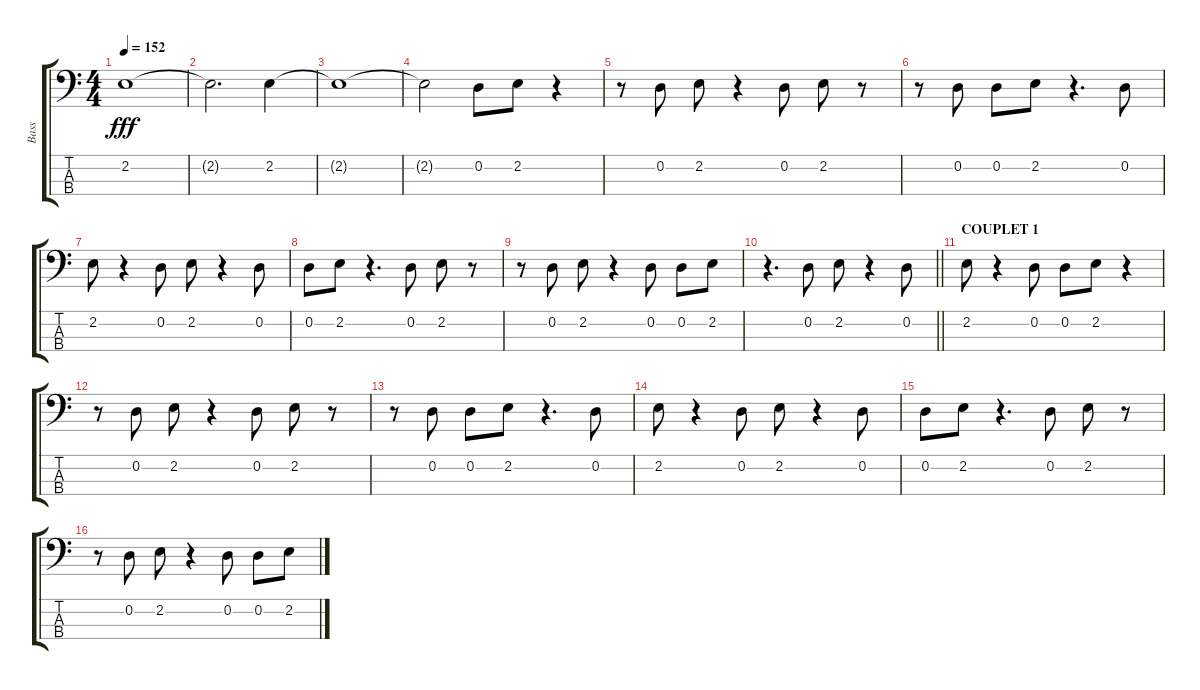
\track ("Bass" "Bass") {instrument electricbasspick}
\staff {score tabs}
\tuning (G2 D2 A1 E1) {hide}
\ts (4 4)
\tempo 152
\clef f4
\ks c
2.2.1{dy fff} |
2.2{t}.2{d} 2.2.4 |
2.2{t}.1 |
2.2{t}.2 0.2.8 2.2.8 r.4 |
r.8 0.2.8 2.2.8 r.4 0.2.8 2.2.8 r.8 |
r.8 0.2.8 0.2.8 2.2.8 r.4{d} 0.2.8 |
2.2.8 r.4 0.2.8 2.2.8 r.4 0.2.8 |
0.2.8 2.2.8 r.4{d} 0.2.8 2.2.8 r.8 |
r.8 0.2.8 2.2.8 r.4 0.2.8 0.2.8 2.2.8 |
\barLineRight lightlight
r.4{d} 0.2.8 2.2.8 r.4 0.2.8 |
\section ("" "COUPLET 1")
2.2.8 r.4 0.2.8 0.2.8 2.2.8 r.4 |
r.8 0.2.8 2.2.8 r.4 0.2.8 2.2.8 r.8 |
r.8 0.2.8 0.2.8 2.2.8 r.4{d} 0.2.8 |
2.2.8 r.4 0.2.8 2.2.8 r.4 0.2.8 |
0.2.8 2.2.8 r.4{d} 0.2.8 2.2.8 r.8 |
r.8 0.2.8 2.2.8 r.4 0.2.8 0.2.8 2.2.8
